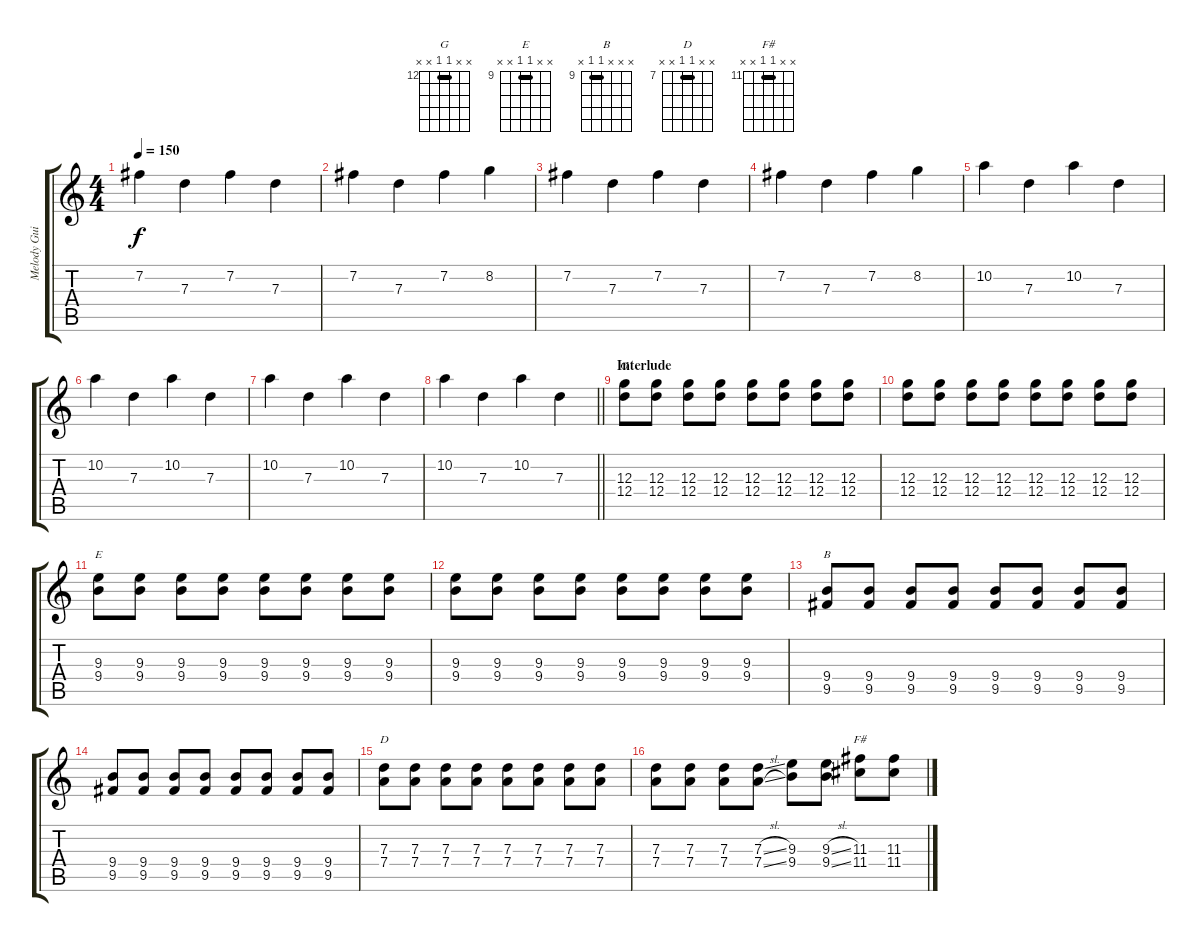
\track ("Melody Guitar" "Melody Gui") {instrument overdrivenguitar}
\staff {score tabs}
\tuning (E4 B3 G3 D3 A2 E2) {hide}
\chord ("G" x x 12 12 x x) {firstfret 12 barre 12}
\chord ("E" x x 9 9 x x) {firstfret 9 barre 9}
\chord ("B" x x x 9 9 x) {firstfret 9 barre 9}
\chord ("D" x x 7 7 x x) {firstfret 7 barre 7}
\chord ("F#" x x 11 11 x x) {firstfret 11 barre 11}
\ts (4 4)
\tempo 150
\clef g2
\ks c
7.2.4{dy f} 7.3.4 7.2.4 7.3.4 |
7.2.4 7.3.4 7.2.4 8.2.4 |
7.2.4 7.3.4 7.2.4 7.3.4 |
7.2.4 7.3.4 7.2.4 8.2.4 |
10.2.4 7.3.4 10.2.4 7.3.4 |
10.2.4 7.3.4 10.2.4 7.3.4 |
10.2.4 7.3.4 10.2.4 7.3.4 |
\barLineRight lightlight
10.2.4 7.3.4 10.2.4 7.3.4 |
\section ("" "Interlude")
(12.3 12.4).8{ch "G"} (12.3 12.4).8 (12.3 12.4).8 (12.3 12.4).8 (12.3 12.4).8 (12.3 12.4).8 (12.3 12.4).8 (12.3 12.4).8 |
(12.3 12.4).8 (12.3 12.4).8 (12.3 12.4).8 (12.3 12.4).8 (12.3 12.4).8 (12.3 12.4).8 (12.3 12.4).8 (12.3 12.4).8 |
(9.3 9.4).8{ch "E"} (9.3 9.4).8 (9.3 9.4).8 (9.3 9.4).8 (9.3 9.4).8 (9.3 9.4).8 (9.3 9.4).8 (9.3 9.4).8 |
(9.3 9.4).8 (9.3 9.4).8 (9.3 9.4).8 (9.3 9.4).8 (9.3 9.4).8 (9.3 9.4).8 (9.3 9.4).8 (9.3 9.4).8 |
(9.4 9.5).8{ch "B"} (9.4 9.5).8 (9.4 9.5).8 (9.4 9.5).8 (9.4 9.5).8 (9.4 9.5).8 (9.4 9.5).8 (9.4 9.5).8 |
(9.4 9.5).8 (9.4 9.5).8 (9.4 9.5).8 (9.4 9.5).8 (9.4 9.5).8 (9.4 9.5).8 (9.4 9.5).8 (9.4 9.5).8 |
(7.3 7.4).8{ch "D"} (7.3 7.4).8 (7.3 7.4).8 (7.3 7.4).8 (7.3 7.4).8 (7.3 7.4).8 (7.3 7.4).8 (7.3 7.4).8 |
(7.3 7.4).8 (7.3 7.4).8 (7.3 7.4).8 (7.3{sl} 7.4{sl}).8 (9.3 9.4).8 (9.3{sl} 9.4{sl}).8 (11.3 11.4).8{ch "F#"} (11.3 11.4).8
